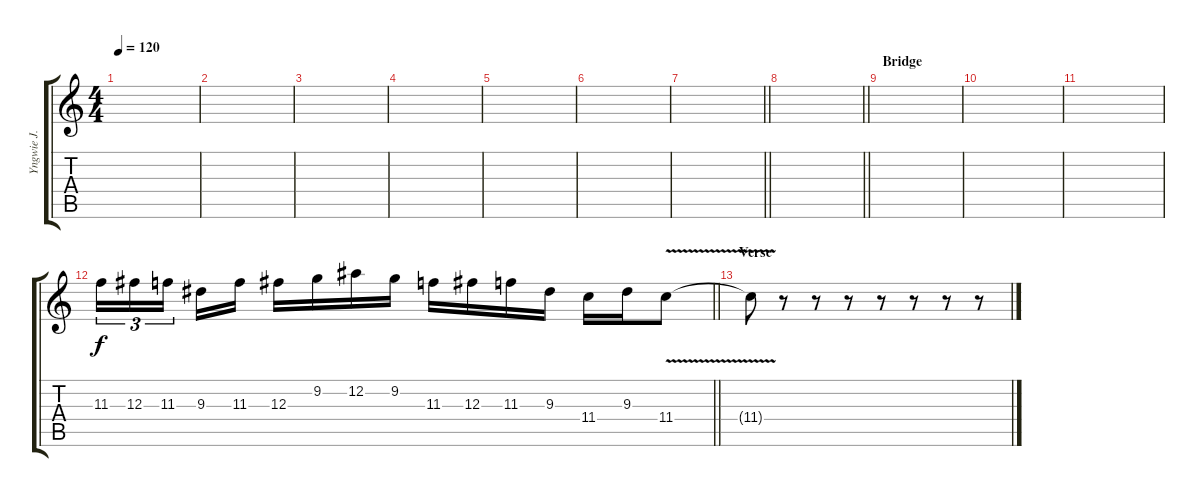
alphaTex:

\track ("Yngwie J. Malmsteen" "Yngwie J. ") {instrument overdrivenguitar}
\staff {score tabs}
\tuning (Eb4 Bb3 Gb3 Db3 Ab2 Eb2) {hide}
\ts (4 4)
\tempo 120
\clef g2
\ks c
|
|
|
|
|
|
\barLineRight lightlight
|
\barLineRight lightlight
|
\section ("" "Bridge")
|
|
|
\barLineRight lightlight
11.3.16{tu (3 2)} 12.3.16{tu (3 2)} 11.3.16{tu (3 2) beam splitsecondary} 9.3.16 11.3.16 12.3.16 9.2.16 12.2.16 9.2.16 11.3.16 12.3.16 11.3.16 9.3.16 11.4.16 9.3.16 11.4{v}.8 |
\section ("" "Verse")
11.4{t}.8 r.8 r.8 r.8 r.8 r.8 r.8 r.8
